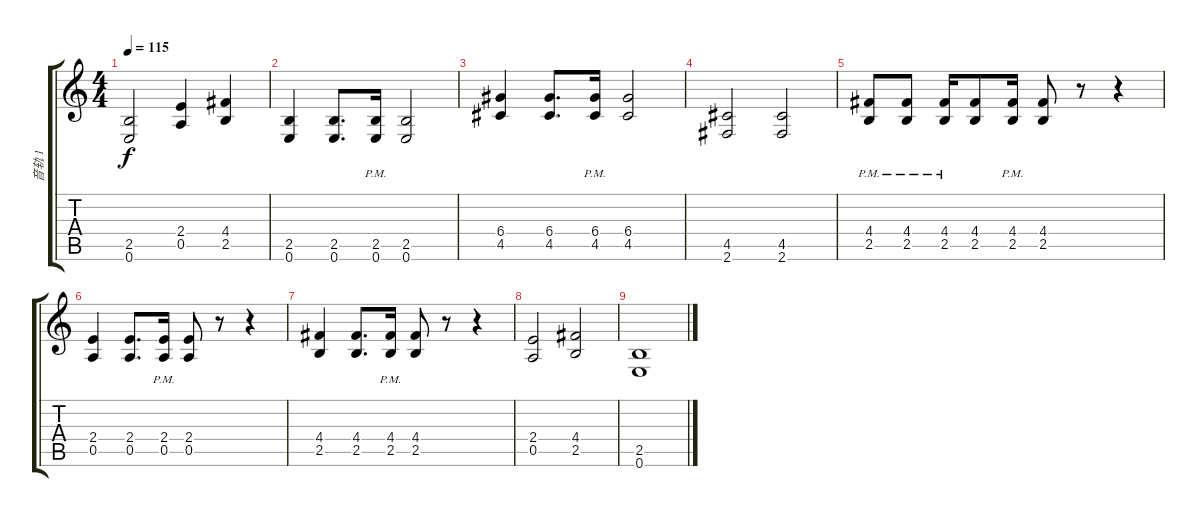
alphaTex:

\track ("音轨 1" "音轨 1") {instrument distortionguitar}
\staff {score tabs}
\tuning (E4 B3 G3 D3 A2 E2) {hide}
\ts (4 4)
\tempo 115
\clef g2
\ks c
(2.5 0.6).2{dy f} (2.4 0.5).4 (4.4 2.5).4 |
(2.5 0.6).4 (2.5 0.6).8{d} (2.5{pm} 0.6{pm}).16 (2.5 0.6).2 |
(6.4 4.5).4 (6.4 4.5).8{d} (6.4 4.5{pm}).16 (6.4 4.5).2 |
(4.5 2.6).2 (4.5 2.6).2 |
(4.4{pm} 2.5{pm}).8 (4.4{pm} 2.5{pm}).8 (4.4{pm} 2.5{pm}).16 (4.4 2.5).8 (4.4{pm} 2.5{pm}).16 (4.4 2.5).8 r.8 r.4 |
(2.4 0.5).4 (2.4 0.5).8{d} (2.4 0.5{pm}).16 (2.4 0.5).8 r.8 r.4 |
(4.4 2.5).4 (4.4 2.5).8{d} (4.4 2.5{pm}).16 (4.4 2.5).8 r.8 r.4 |
(2.4 0.5).2 (4.4 2.5).2 |
(2.5 0.6).1
